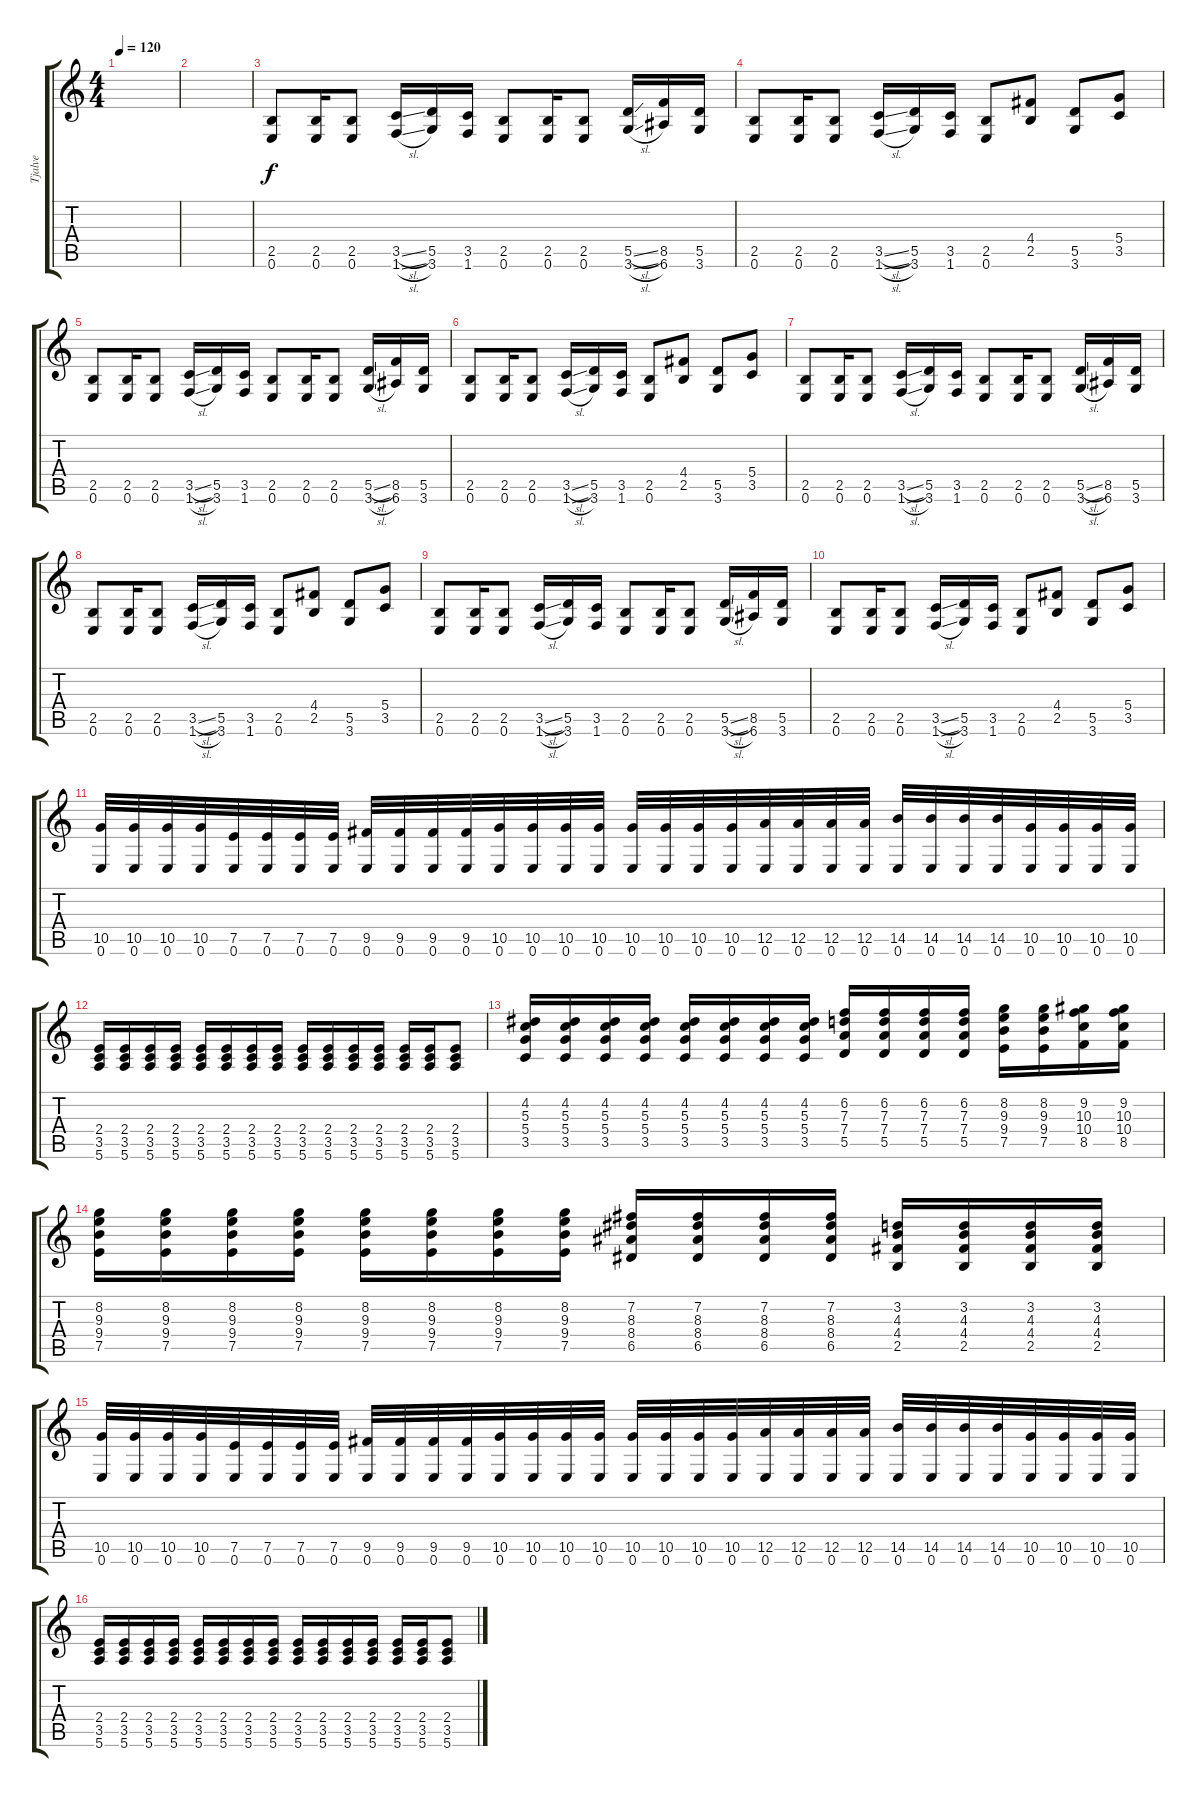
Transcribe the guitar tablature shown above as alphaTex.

\track ("Tjalve" "Tjalve") {instrument distortionguitar}
\staff {score tabs}
\tuning (E4 B3 G3 D3 A2 E2) {hide}
\ts (4 4)
\tempo 120
\clef g2
\ks c
|
|
(2.5 0.6).8 (2.5 0.6).16 (2.5 0.6).8 (3.5{sl} 1.6{sl}).16 (5.5 3.6).16 (3.5 1.6).16 (2.5 0.6).8 (2.5 0.6).16 (2.5 0.6).8 (5.5{sl} 3.6{sl}).16 (8.5 6.6).16 (5.5 3.6).16 |
(2.5 0.6).8 (2.5 0.6).16 (2.5 0.6).8 (3.5{sl} 1.6{sl}).16 (5.5 3.6).16 (3.5 1.6).16 (2.5 0.6).8 (4.4 2.5).8 (5.5 3.6).8 (5.4 3.5).8 |
(2.5 0.6).8 (2.5 0.6).16 (2.5 0.6).8 (3.5{sl} 1.6{sl}).16 (5.5 3.6).16 (3.5 1.6).16 (2.5 0.6).8 (2.5 0.6).16 (2.5 0.6).8 (5.5{sl} 3.6{sl}).16 (8.5 6.6).16 (5.5 3.6).16 |
(2.5 0.6).8 (2.5 0.6).16 (2.5 0.6).8 (3.5{sl} 1.6{sl}).16 (5.5 3.6).16 (3.5 1.6).16 (2.5 0.6).8 (4.4 2.5).8 (5.5 3.6).8 (5.4 3.5).8 |
(2.5 0.6).8 (2.5 0.6).16 (2.5 0.6).8 (3.5{sl} 1.6{sl}).16 (5.5 3.6).16 (3.5 1.6).16 (2.5 0.6).8 (2.5 0.6).16 (2.5 0.6).8 (5.5{sl} 3.6{sl}).16 (8.5 6.6).16 (5.5 3.6).16 |
(2.5 0.6).8 (2.5 0.6).16 (2.5 0.6).8 (3.5{sl} 1.6{sl}).16 (5.5 3.6).16 (3.5 1.6).16 (2.5 0.6).8 (4.4 2.5).8 (5.5 3.6).8 (5.4 3.5).8 |
(2.5 0.6).8 (2.5 0.6).16 (2.5 0.6).8 (3.5{sl} 1.6{sl}).16 (5.5 3.6).16 (3.5 1.6).16 (2.5 0.6).8 (2.5 0.6).16 (2.5 0.6).8 (5.5{sl} 3.6{sl}).16 (8.5 6.6).16 (5.5 3.6).16 |
(2.5 0.6).8 (2.5 0.6).16 (2.5 0.6).8 (3.5{sl} 1.6{sl}).16 (5.5 3.6).16 (3.5 1.6).16 (2.5 0.6).8 (4.4 2.5).8 (5.5 3.6).8 (5.4 3.5).8 |
(10.5 0.6).32 (10.5 0.6).32 (10.5 0.6).32 (10.5 0.6).32 (7.5 0.6).32 (7.5 0.6).32 (7.5 0.6).32 (7.5 0.6).32 (9.5 0.6).32 (9.5 0.6).32 (9.5 0.6).32 (9.5 0.6).32 (10.5 0.6).32 (10.5 0.6).32 (10.5 0.6).32 (10.5 0.6).32 (10.5 0.6).32 (10.5 0.6).32 (10.5 0.6).32 (10.5 0.6).32 (12.5 0.6).32 (12.5 0.6).32 (12.5 0.6).32 (12.5 0.6).32 (14.5 0.6).32 (14.5 0.6).32 (14.5 0.6).32 (14.5 0.6).32 (10.5 0.6).32 (10.5 0.6).32 (10.5 0.6).32 (10.5 0.6).32 |
(2.4 3.5 5.6).16 (2.4 3.5 5.6).16 (2.4 3.5 5.6).16 (2.4 3.5 5.6).16 (2.4 3.5 5.6).16 (2.4 3.5 5.6).16 (2.4 3.5 5.6).16 (2.4 3.5 5.6).16 (2.4 3.5 5.6).16 (2.4 3.5 5.6).16 (2.4 3.5 5.6).16 (2.4 3.5 5.6).16 (2.4 3.5 5.6).16 (2.4 3.5 5.6).16 (2.4 3.5 5.6).8 |
(4.2 5.3 5.4 3.5).16 (4.2 5.3 5.4 3.5).16 (4.2 5.3 5.4 3.5).16 (4.2 5.3 5.4 3.5).16 (4.2 5.3 5.4 3.5).16 (4.2 5.3 5.4 3.5).16 (4.2 5.3 5.4 3.5).16 (4.2 5.3 5.4 3.5).16 (6.2 7.3 7.4 5.5).16 (6.2 7.3 7.4 5.5).16 (6.2 7.3 7.4 5.5).16 (6.2 7.3 7.4 5.5).16 (8.2 9.3 9.4 7.5).16 (8.2 9.3 9.4 7.5).16 (9.2 10.3 10.4 8.5).16 (9.2 10.3 10.4 8.5).16 |
(8.2 9.3 9.4 7.5).16 (8.2 9.3 9.4 7.5).16 (8.2 9.3 9.4 7.5).16 (8.2 9.3 9.4 7.5).16 (8.2 9.3 9.4 7.5).16 (8.2 9.3 9.4 7.5).16 (8.2 9.3 9.4 7.5).16 (8.2 9.3 9.4 7.5).16 (7.2 8.3 8.4 6.5).16 (7.2 8.3 8.4 6.5).16 (7.2 8.3 8.4 6.5).16 (7.2 8.3 8.4 6.5).16 (3.2 4.3 4.4 2.5).16 (3.2 4.3 4.4 2.5).16 (3.2 4.3 4.4 2.5).16 (3.2 4.3 4.4 2.5).16 |
(10.5 0.6).32 (10.5 0.6).32 (10.5 0.6).32 (10.5 0.6).32 (7.5 0.6).32 (7.5 0.6).32 (7.5 0.6).32 (7.5 0.6).32 (9.5 0.6).32 (9.5 0.6).32 (9.5 0.6).32 (9.5 0.6).32 (10.5 0.6).32 (10.5 0.6).32 (10.5 0.6).32 (10.5 0.6).32 (10.5 0.6).32 (10.5 0.6).32 (10.5 0.6).32 (10.5 0.6).32 (12.5 0.6).32 (12.5 0.6).32 (12.5 0.6).32 (12.5 0.6).32 (14.5 0.6).32 (14.5 0.6).32 (14.5 0.6).32 (14.5 0.6).32 (10.5 0.6).32 (10.5 0.6).32 (10.5 0.6).32 (10.5 0.6).32 |
(2.4 3.5 5.6).16 (2.4 3.5 5.6).16 (2.4 3.5 5.6).16 (2.4 3.5 5.6).16 (2.4 3.5 5.6).16 (2.4 3.5 5.6).16 (2.4 3.5 5.6).16 (2.4 3.5 5.6).16 (2.4 3.5 5.6).16 (2.4 3.5 5.6).16 (2.4 3.5 5.6).16 (2.4 3.5 5.6).16 (2.4 3.5 5.6).16 (2.4 3.5 5.6).16 (2.4 3.5 5.6).8
